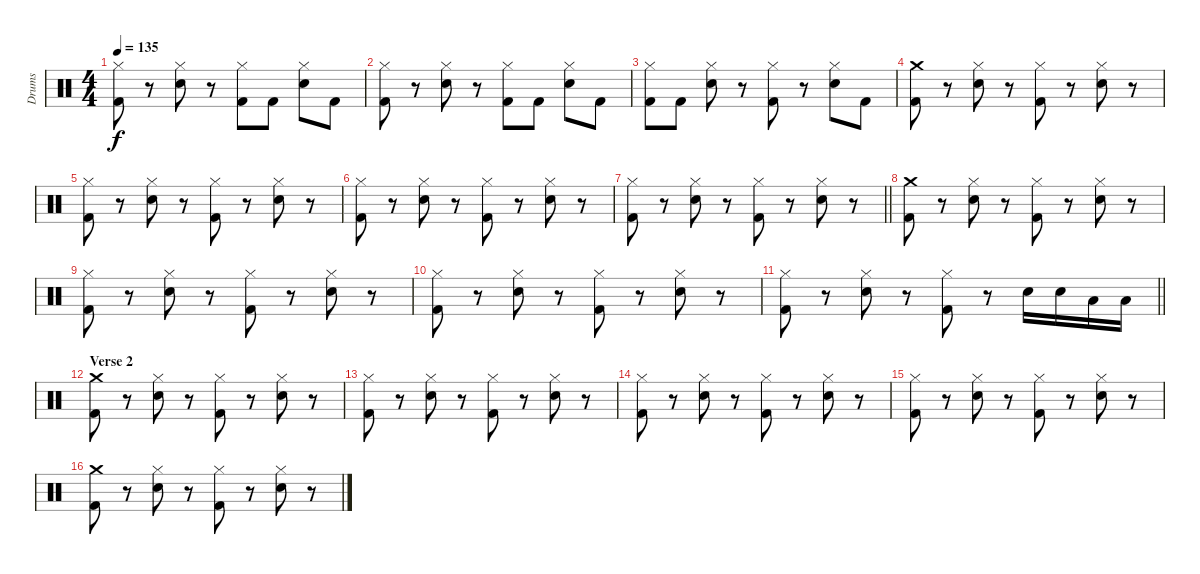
\track ("Drums" "Drums") {instrument percussion}
\staff {score}
\articulation defaults
\ts (4 4)
\tempo 135
\clef neutral
\ks c
("Hi-Hat (closed)" "Kick (hit) 2").8{dy f} r.8 ("Hi-Hat (closed)" "Snare (hit) 2").8 r.8 ("Hi-Hat (closed)" "Kick (hit) 2").8 "Kick (hit) 2".8 ("Hi-Hat (closed)" "Snare (hit) 2").8 "Kick (hit) 2".8 |
("Hi-Hat (closed)" "Kick (hit) 2").8 r.8 ("Hi-Hat (closed)" "Snare (hit) 2").8 r.8 ("Hi-Hat (closed)" "Kick (hit) 2").8 "Kick (hit) 2".8 ("Hi-Hat (closed)" "Snare (hit) 2").8 "Kick (hit) 2".8 |
("Hi-Hat (closed)" "Kick (hit) 2").8 "Kick (hit) 2".8 ("Hi-Hat (closed)" "Snare (hit) 2").8 r.8 ("Hi-Hat (closed)" "Kick (hit) 2").8 r.8 ("Hi-Hat (closed)" "Snare (hit) 2").8 "Kick (hit) 2".8 |
("Crash medium (hit)" "Kick (hit) 2").8 r.8 ("Hi-Hat (closed)" "Snare (hit) 2").8 r.8 ("Hi-Hat (closed)" "Kick (hit) 2").8 r.8 ("Hi-Hat (closed)" "Snare (hit) 2").8 r.8 |
("Hi-Hat (closed)" "Kick (hit) 2").8 r.8 ("Hi-Hat (closed)" "Snare (hit) 2").8 r.8 ("Hi-Hat (closed)" "Kick (hit) 2").8 r.8 ("Hi-Hat (closed)" "Snare (hit) 2").8 r.8 |
("Hi-Hat (closed)" "Kick (hit) 2").8 r.8 ("Hi-Hat (closed)" "Snare (hit) 2").8 r.8 ("Hi-Hat (closed)" "Kick (hit) 2").8 r.8 ("Hi-Hat (closed)" "Snare (hit) 2").8 r.8 |
\barLineRight lightlight
("Hi-Hat (closed)" "Kick (hit) 2").8 r.8 ("Hi-Hat (closed)" "Snare (hit) 2").8 r.8 ("Hi-Hat (closed)" "Kick (hit) 2").8 r.8 ("Hi-Hat (closed)" "Snare (hit) 2").8 r.8 |
("Crash medium (hit)" "Kick (hit) 2").8 r.8 ("Hi-Hat (closed)" "Snare (hit) 2").8 r.8 ("Hi-Hat (closed)" "Kick (hit) 2").8 r.8 ("Hi-Hat (closed)" "Snare (hit) 2").8 r.8 |
("Hi-Hat (closed)" "Kick (hit) 2").8 r.8 ("Hi-Hat (closed)" "Snare (hit) 2").8 r.8 ("Hi-Hat (closed)" "Kick (hit) 2").8 r.8 ("Hi-Hat (closed)" "Snare (hit) 2").8 r.8 |
("Hi-Hat (closed)" "Kick (hit) 2").8 r.8 ("Hi-Hat (closed)" "Snare (hit) 2").8 r.8 ("Hi-Hat (closed)" "Kick (hit) 2").8 r.8 ("Hi-Hat (closed)" "Snare (hit) 2").8 r.8 |
\barLineRight lightlight
("Hi-Hat (closed)" "Kick (hit) 2").8 r.8 ("Hi-Hat (closed)" "Snare (hit) 2").8 r.8 ("Hi-Hat (closed)" "Kick (hit) 2").8 r.8 "Snare (hit) 2".16 "Snare (hit) 2".16 "Low Tom (hit)".16 "Low Tom (hit)".16 |
\section ("" "Verse 2")
("Crash medium (hit)" "Kick (hit) 2").8 r.8 ("Hi-Hat (closed)" "Snare (hit) 2").8 r.8 ("Hi-Hat (closed)" "Kick (hit) 2").8 r.8 ("Hi-Hat (closed)" "Snare (hit) 2").8 r.8 |
("Hi-Hat (closed)" "Kick (hit) 2").8 r.8 ("Hi-Hat (closed)" "Snare (hit) 2").8 r.8 ("Hi-Hat (closed)" "Kick (hit) 2").8 r.8 ("Hi-Hat (closed)" "Snare (hit) 2").8 r.8 |
("Hi-Hat (closed)" "Kick (hit) 2").8 r.8 ("Hi-Hat (closed)" "Snare (hit) 2").8 r.8 ("Hi-Hat (closed)" "Kick (hit) 2").8 r.8 ("Hi-Hat (closed)" "Snare (hit) 2").8 r.8 |
("Hi-Hat (closed)" "Kick (hit) 2").8 r.8 ("Hi-Hat (closed)" "Snare (hit) 2").8 r.8 ("Hi-Hat (closed)" "Kick (hit) 2").8 r.8 ("Hi-Hat (closed)" "Snare (hit) 2").8 r.8 |
("Crash medium (hit)" "Kick (hit) 2").8 r.8 ("Hi-Hat (closed)" "Snare (hit) 2").8 r.8 ("Hi-Hat (closed)" "Kick (hit) 2").8 r.8 ("Hi-Hat (closed)" "Snare (hit) 2").8 r.8
